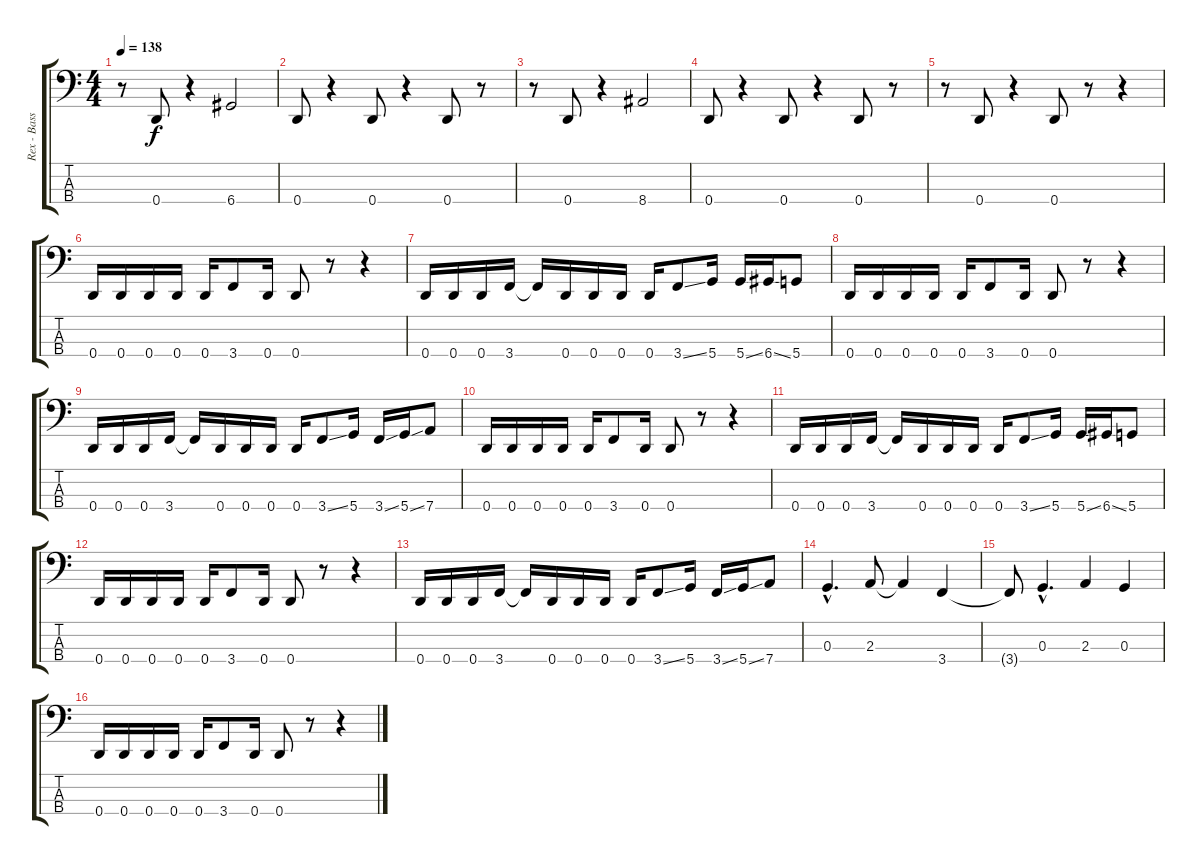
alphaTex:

\track ("Rex - Bass" "Rex - Bass") {instrument electricbasspick}
\staff {score tabs}
\tuning (F2 C2 G1 D1) {hide}
\ts (4 4)
\tempo 138
\clef f4
\ks c
r.8{dy f} 0.4.8 r.4 6.4.2 |
0.4.8 r.4 0.4.8 r.4 0.4.8 r.8 |
r.8 0.4.8 r.4 8.4.2 |
0.4.8 r.4 0.4.8 r.4 0.4.8 r.8 |
r.8 0.4.8 r.4 0.4.8 r.8 r.4 |
0.4.16 0.4.16 0.4.16 0.4.16 0.4.16 3.4.8 0.4.16 0.4.8 r.8 r.4 |
0.4.16 0.4.16 0.4.16 3.4.16 3.4{t}.16 0.4.16 0.4.16 0.4.16 0.4.16 3.4{ss}.8 5.4.16 5.4{ss}.16 6.4{ss}.16 5.4.8 |
0.4.16 0.4.16 0.4.16 0.4.16 0.4.16 3.4.8 0.4.16 0.4.8 r.8 r.4 |
0.4.16 0.4.16 0.4.16 3.4.16 3.4{t}.16 0.4.16 0.4.16 0.4.16 0.4.16 3.4{ss}.8 5.4.16 3.4{ss}.16 5.4{ss}.16 7.4.8 |
0.4.16 0.4.16 0.4.16 0.4.16 0.4.16 3.4.8 0.4.16 0.4.8 r.8 r.4 |
0.4.16 0.4.16 0.4.16 3.4.16 3.4{t}.16 0.4.16 0.4.16 0.4.16 0.4.16 3.4{ss}.8 5.4.16 5.4{ss}.16 6.4{ss}.16 5.4.8 |
0.4.16 0.4.16 0.4.16 0.4.16 0.4.16 3.4.8 0.4.16 0.4.8 r.8 r.4 |
0.4.16 0.4.16 0.4.16 3.4.16 3.4{t}.16 0.4.16 0.4.16 0.4.16 0.4.16 3.4{ss}.8 5.4.16 3.4{ss}.16 5.4{ss}.16 7.4.8 |
0.3{hac}.4{d} 2.3.8 2.3{t}.4 3.4.4 |
3.4{t}.8 0.3{hac}.4{d} 2.3.4 0.3.4 |
0.4.16 0.4.16 0.4.16 0.4.16 0.4.16 3.4.8 0.4.16 0.4.8 r.8 r.4
